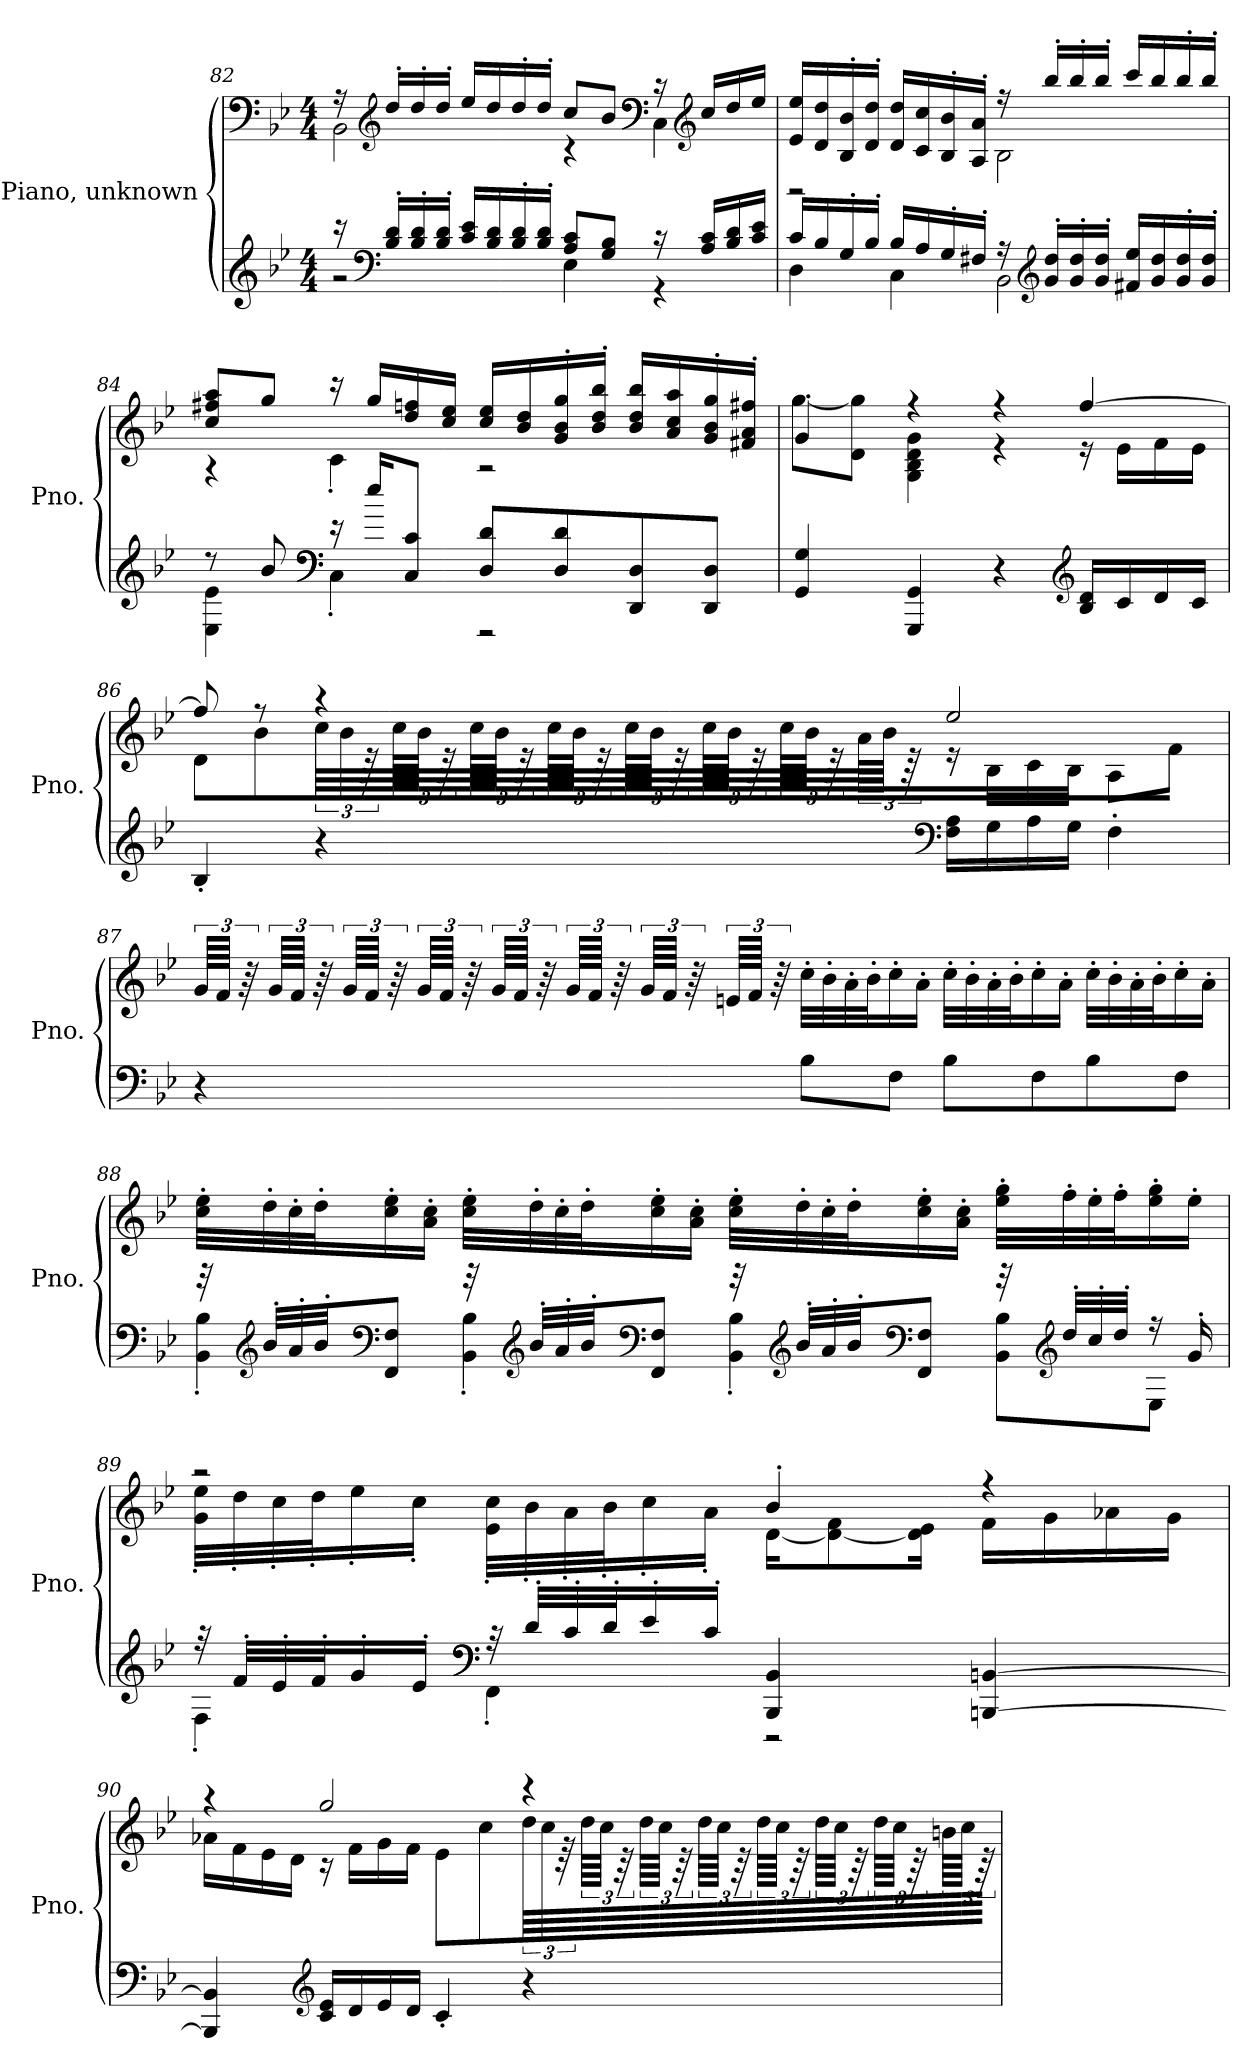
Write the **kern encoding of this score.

**kern	**kern
*part1	*part1
*staff2	*staff1
*I"Piano, unknown	*
*I'Pno.	*
!!LO:LB:g=z
*clefG2	*clefF4
*k[b-e-]	*k[b-e-]
*M4/4	*M4/4
=82	=82
*^	*^
16r	2r	16r	2BB-\
*clefF4	*	*clefG2	*
16B-/' 16d/'LL	.	16dd'/LL	.
16B-/' 16d/'	.	16dd'/	.
16B-/' 16d/'JJ	.	16dd'/JJ	.
16c/ 16e-/LL	.	16ee-/LL	.
16B-/ 16d/	.	16dd/	.
16B-/' 16d/'	.	16dd'/	.
16B-/' 16d/'JJ	.	16dd'/JJ	.
8A/ 8c/L	4E-\	8cc/L	4r
8G/ 8B-/J	.	8b-/J	.
*	*	*clefF4	*
16r	4r	16r	4C\
*	*	*clefG2	*
16A/ 16c/LL	.	16cc/LL	.
16B-/ 16d/	.	16dd/	.
16c/ 16e-/JJ	.	16ee-/JJ	.
=83	=83	=83	=83
16c/LL	4D\	16e-/ 16ee-/LL	2r
16B-/	.	16d/ 16dd/	.
16G'/	.	16B-/' 16b-/'	.
16B-'/JJ	.	16d/' 16dd/'JJ	.
16B-/LL	4C\	16d/ 16dd/LL	.
16A/	.	16c/ 16cc/	.
16G'/	.	16B-/' 16b-/'	.
16F#X'/JJ	.	16A/' 16a/'JJ	.
16r	2BB-\	16r	2B-\
*clefG2	*	*	*
16g/' 16dd/'LL	.	16bb-'/LL	.
16g/' 16dd/'	.	16bb-'/	.
16g/' 16dd/'JJ	.	16bb-'/JJ	.
16f#X/ 16ee-/LL	.	16ccc/LL	.
16g/ 16dd/	.	16bb-/	.
16g/' 16dd/'	.	16bb-'/	.
16g/' 16dd/'JJ	.	16bb-'/JJ	.
!!LO:LB:g=z	!!
=84	=84	=84	=84
8r	4E-\ 4e-\	8cc/ 8ff#X/ 8aa/L	4r
8b-/	.	8gg/J	.
*clefF4	*	*	*
16r	4C'\	16r	4c'\
16ee-/KL	.	16gg/LL	.
8C/ 8c/J	.	16dd/ 16ffn/	.
.	.	16cc/ 16ee-/JJ	.
8D/ 8d/L	2r	16cc/ 16ee-/LL	2r
.	.	16b-/ 16dd/	.
8D/ 8d/	.	16g/' 16b-/' 16gg/'	.
.	.	16b-/' 16dd/' 16bb-/'JJ	.
8DD/ 8D/	.	16b-/ 16dd/ 16bb-/LL	.
.	.	16a/ 16cc/ 16aa/	.
8DD/ 8D/J	.	16g/' 16b-/' 16gg/'	.
.	.	16f#X/' 16a/' 16ff#X/'JJ	.
*v	*v	*	*
=85	=85	=85
4GG/ 4G/	4g'/	[8gg\L
.	.	8d\ 8gg\]J
4GGG/ 4GG/	4r	4G\ 4B-\ 4d\ 4g\
4r	4r	4r
*clefG2	*	*
16B-/ 16d/LL	[4ff/	16r
16c/	.	16e-\LL
16d/	.	16f\
16c/JJ	.	16e-\JJ
!!LO:PB:g=z	!!
=86	=86	=86
4B-'/	8ff/]	8d\L
.	8r	8b-\
4r	4r	96cc\LLL
.	.	96b-\JJJJ
.	.	96r
.	.	96cc\LLLL
.	.	96b-\JJJJ
.	.	96r
.	.	96cc\LLLL
.	.	96b-\JJJJ
.	.	96r
.	.	96cc\LLLL
.	.	96b-\JJJJ
.	.	96r
.	.	96cc\LLLL
.	.	96b-\JJJJ
.	.	96r
.	.	96cc\LLLL
.	.	96b-\JJJJ
.	.	96r
.	.	96cc\LLLL
.	.	96b-\JJJJ
.	.	96r
.	.	96a\LLLL
.	.	96b-\JJJJ
.	.	96r
*clefF4	*	*
16F\ 16A\LL	2ee-/	16r
16G\	.	16B-\LL
16A\	.	16c\
16G\JJ	.	16B-\JJ
4F'\	.	8A\L
.	.	8f\J
*	*v	*v
!!LO:LB:g=z
=87	=87
4r	96g/LLLL
.	96f/JJJJ
.	96r
.	96g/LLLL
.	96f/JJJJ
.	96r
.	96g/LLLL
.	96f/JJJJ
.	96r
.	96g/LLLL
.	96f/JJJJ
.	96r
.	96g/LLLL
.	96f/JJJJ
.	96r
.	96g/LLLL
.	96f/JJJJ
.	96r
.	96g/LLLL
.	96f/JJJJ
.	96r
.	96en/LLLL
.	96f/JJJJ
.	96r
8B-\L	32cc'\LLL
.	32b-'\
.	32a'\
.	32b-'\J
8F\J	16cc'\
.	16a'\JJ
8B-\L	32cc'\LLL
.	32b-'\
.	32a'\
.	32b-'\J
8F\	16cc'\
.	16a'\JJ
8B-\	32cc'\LLL
.	32b-'\
.	32a'\
.	32b-'\J
8F\J	16cc'\
.	16a'\JJ
!!LO:LB:g=z
=88	=88
*^	*
32r	4BB-\' 4B-\'	32cc\' 32ee-\'LLL
*clefG2	*	*
32b-'/LLL	.	32dd'\
32a'/	.	32cc'\
32b-'/JJ	.	32dd'\J
*clefF4	*	*
8FF/ 8F/J	.	16cc\' 16ee-\'
.	.	16a\' 16cc\'JJ
32r	4BB-\' 4B-\'	32cc\' 32ee-\'LLL
*clefG2	*	*
32b-'/LLL	.	32dd'\
32a'/	.	32cc'\
32b-'/JJ	.	32dd'\J
*clefF4	*	*
8FF/ 8F/J	.	16cc\' 16ee-\'
.	.	16a\' 16cc\'JJ
32r	4BB-\' 4B-\'	32cc\' 32ee-\'LLL
*clefG2	*	*
32b-'/LLL	.	32dd'\
32a'/	.	32cc'\
32b-'/JJ	.	32dd'\J
*clefF4	*	*
8FF/ 8F/J	.	16cc\' 16ee-\'
.	.	16a\' 16cc\'JJ
32r	8BB-\ 8B-\L	32ee-\' 32gg\'LLL
*clefG2	*	*
32dd'/LLL	.	32ff'\
32cc'/	.	32ee-'\
32dd'/JJJ	.	32ff'\J
16r	8E-\J	16ee-\' 16gg\'
16g'/	.	16ee-'\JJ
!!LO:LB:g=z
=89	=89	=89
*	*	*^
32r	4F'\	2r	32g\' 32ee-\'LLL
32f'/LLL	.	.	32dd'\
32e-'/	.	.	32cc'\
32f'/J	.	.	32dd'\J
16g'/	.	.	16ee-'\
16e-'/JJ	.	.	16cc'\JJ
*clefF4	*	*	*
32r	4FF'\	.	32e-\' 32cc\'LLL
32d'/LLL	.	.	32b-'\
32c'/	.	.	32a'\
32d'/J	.	.	32b-'\J
16e-'/	.	.	16cc'\
16c'/JJ	.	.	16a'\JJ
4BBB-/ 4BB-/	2r	4b-'/	[16d\KL
.	.	.	8d\_ 8f\
.	.	.	16d\] 16e-\Jk
[4BBBn/ [4BBn/	.	4r	16f\LL
.	.	.	16g\
.	.	.	16a-X\
.	.	.	16g\JJ
*v	*v	*	*
!!LO:LB:g=z	!!
=90	=90	=90
4BBB/] 4BB/]	4r	16a-X\LL
.	.	16f\
.	.	16e-\
.	.	16d\JJ
*clefG2	*	*
16c/ 16e-/LL	2gg/	16r
16d/	.	16f\LL
16e-/	.	16g\
16d/JJ	.	16f\JJ
4c'/	.	8e-\L
.	.	8cc\
4r	4r	96dd\LLL
.	.	96cc\JJJJ
.	.	96r
.	.	96dd\LLLL
.	.	96cc\JJJJ
.	.	96r
.	.	96dd\LLLL
.	.	96cc\JJJJ
.	.	96r
.	.	96dd\LLLL
.	.	96cc\JJJJ
.	.	96r
.	.	96dd\LLLL
.	.	96cc\JJJJ
.	.	96r
.	.	96dd\LLLL
.	.	96cc\JJJJ
.	.	96r
.	.	96dd\LLLL
.	.	96cc\JJJJ
.	.	96r
.	.	96bn\LLLL
.	.	96cc\JJJJ
.	.	96r
*	*v	*v
=	=
*-	*-
